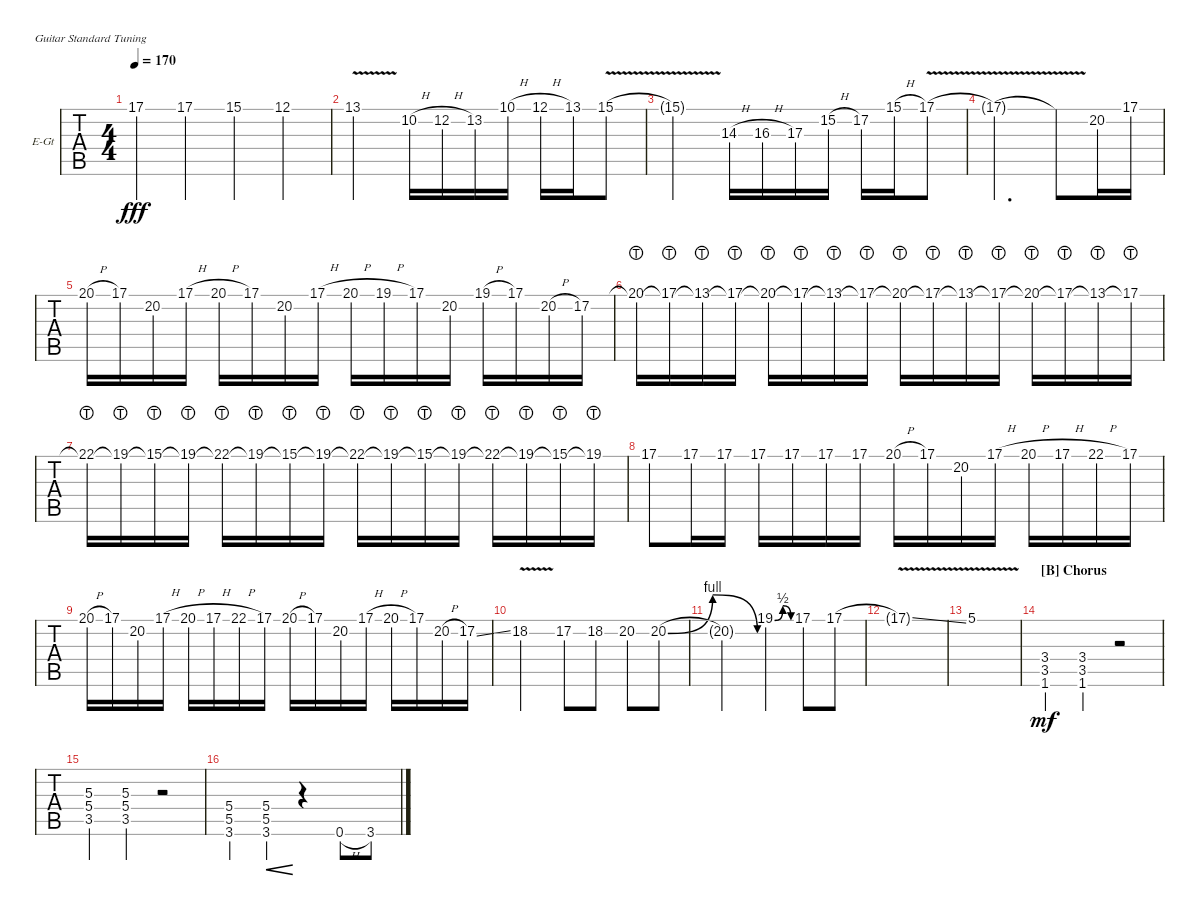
\defaultSystemsLayout 4
\bracketExtendMode groupsimilarinstruments
\multiBarRest
\firstSystemTrackNameOrientation horizontal
\otherSystemsTrackNameOrientation horizontal
\track ("Matthew" "E-Gt") {instrument distortionguitar}
\staff {tabs}
\tuning (E4 B3 G3 D3 A2 E2)
\ts (4 4)
\tempo 170
\clef g2
\ks c
17.1.4{dy fff} 17.1.4 15.1.4 12.1.4 |
13.1{v}.2 10.2{h}.16 12.2{h}.16 13.2.16 10.1{h}.16 12.1{h}.16 13.1.16 15.1{v}.8 |
15.1{v t}.2 14.3{h}.16 16.3{h}.16 17.3.16 15.2{h}.16 17.2.16 15.1{h}.16 17.1{v}.8 |
17.1{v t}.2{d} 17.1{v t}.8 20.2.16 17.1.16 |
20.1{h}.16 17.1.16 20.2.16 17.1{h}.16 20.1{h}.16 17.1.16 20.2.16 17.1{h}.16 20.1{h}.16 19.1{h}.16 17.1.16 20.2.16 19.1{h}.16 17.1.16 20.2{h}.16 17.2.16 |
20.1{lht}.16 17.1{lht}.16 13.1{lht}.16 17.1{lht}.16 20.1{lht}.16 17.1{lht}.16 13.1{lht}.16 17.1{lht}.16 20.1{lht}.16 17.1{lht}.16 13.1{lht}.16 17.1{lht}.16 20.1{lht}.16 17.1{lht}.16 13.1{lht}.16 17.1{lht}.16 |
22.1{lht}.16 19.1{lht}.16 15.1{lht}.16 19.1{lht}.16 22.1{lht}.16 19.1{lht}.16 15.1{lht}.16 19.1{lht}.16 22.1{lht}.16 19.1{lht}.16 15.1{lht}.16 19.1{lht}.16 22.1{lht}.16 19.1{lht}.16 15.1{lht}.16 19.1{lht}.16 |
17.1.8 17.1.16 17.1.16 17.1.16 17.1.16 17.1.16 17.1.16 20.1{h}.16 17.1.16 20.2.16 17.1{h}.16 20.1{h}.16 17.1{h}.16 22.1{h}.16 17.1.16 |
20.1{h}.16 17.1.16 20.2.16 17.1{h}.16 20.1{h}.16 17.1{h}.16 22.1{h}.16 17.1.16 20.1{h}.16 17.1.16 20.2.16 17.1{h}.16 20.1{h}.16 17.1.16 20.2{h}.16 17.2{ss}.16 |
18.2{v}.2 17.2.8 18.2.8 20.2.8 20.2{be (bendrelease 0 0 10.2 4 34.199999999999996 4 49.199999999999996 0)}.8 |
20.2{t}.2 19.1{be (bendrelease 0 0 10.799999999999999 2 20.4 2 30 0)}.4 17.1.8 17.1.8 |
17.1{v ss t}.1 |
5.1{v}.1 |
\section ("B" "Chorus")
(1.6 3.5 3.4).4{dy mf} (1.6 3.5 3.4).4 r.2 |
(3.5 5.4 5.3).4 (3.5 5.4 5.3).4 r.2 |
(3.6 5.5 5.4).4 (3.6 5.5 5.4).4{cre} r.4 0.6{h}.8 3.6.8
